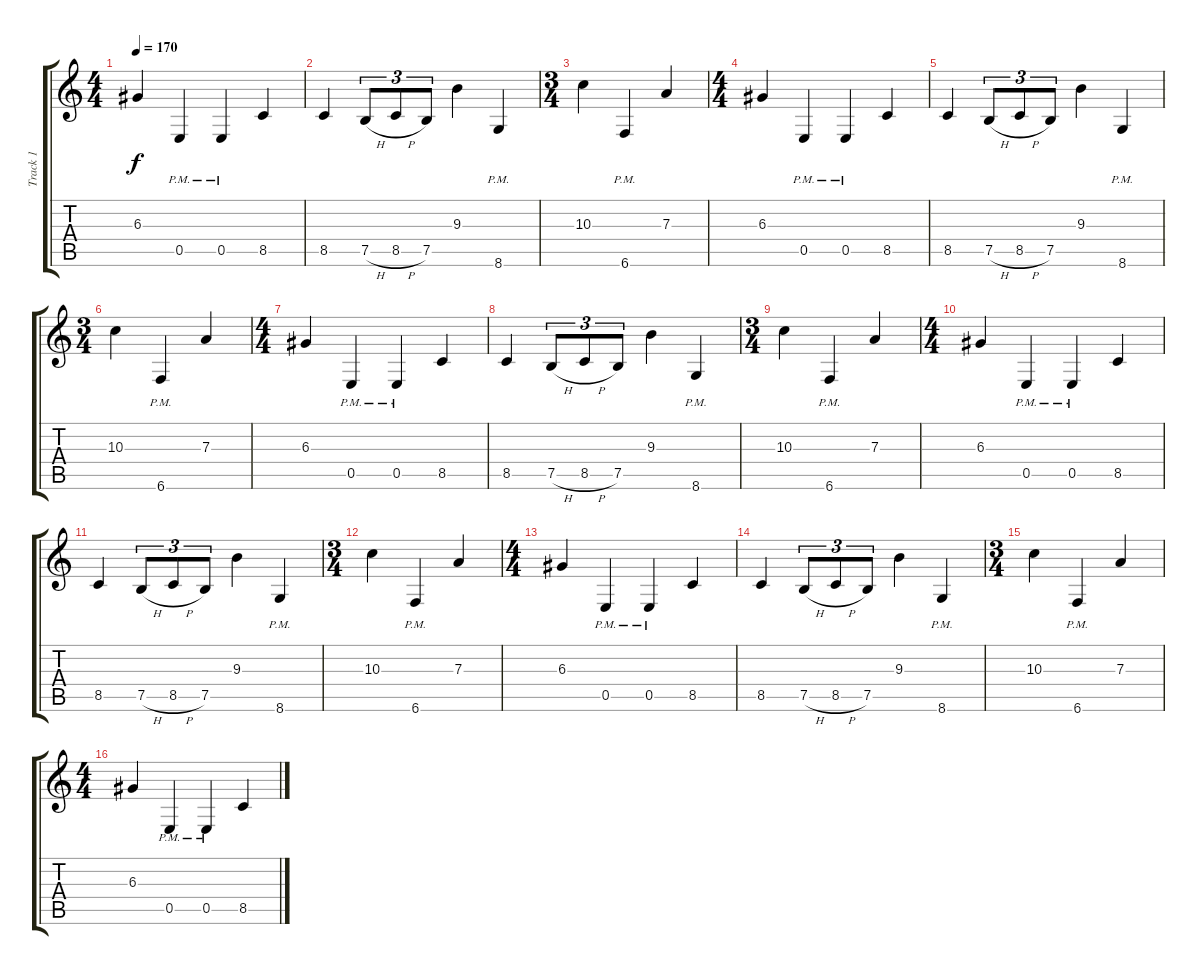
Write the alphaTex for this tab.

\track ("Track 1" "Track 1") {instrument overdrivenguitar}
\staff {score tabs}
\tuning (B3 Gb3 D3 A2 E2 B1) {hide}
\ts (4 4)
\tempo 170
\clef g2
\ks c
6.3.4{dy f} 0.5{pm}.4 0.5{pm}.4 8.5.4 |
8.5.4 7.5{h}.8{tu (3 2)} 8.5{h}.8{tu (3 2)} 7.5.8{tu (3 2)} 9.3.4 8.6{pm}.4 |
\ts (3 4)
10.3.4 6.6{pm}.4 7.3.4 |
\ts (4 4)
6.3.4 0.5{pm}.4 0.5{pm}.4 8.5.4 |
8.5.4 7.5{h}.8{tu (3 2)} 8.5{h}.8{tu (3 2)} 7.5.8{tu (3 2)} 9.3.4 8.6{pm}.4 |
\ts (3 4)
10.3.4 6.6{pm}.4 7.3.4 |
\ts (4 4)
6.3.4 0.5{pm}.4 0.5{pm}.4 8.5.4 |
8.5.4 7.5{h}.8{tu (3 2)} 8.5{h}.8{tu (3 2)} 7.5.8{tu (3 2)} 9.3.4 8.6{pm}.4 |
\ts (3 4)
10.3.4 6.6{pm}.4 7.3.4 |
\ts (4 4)
6.3.4 0.5{pm}.4 0.5{pm}.4 8.5.4 |
8.5.4 7.5{h}.8{tu (3 2)} 8.5{h}.8{tu (3 2)} 7.5.8{tu (3 2)} 9.3.4 8.6{pm}.4 |
\ts (3 4)
10.3.4 6.6{pm}.4 7.3.4 |
\ts (4 4)
6.3.4 0.5{pm}.4 0.5{pm}.4 8.5.4 |
8.5.4 7.5{h}.8{tu (3 2)} 8.5{h}.8{tu (3 2)} 7.5.8{tu (3 2)} 9.3.4 8.6{pm}.4 |
\ts (3 4)
10.3.4 6.6{pm}.4 7.3.4 |
\ts (4 4)
6.3.4 0.5{pm}.4 0.5{pm}.4 8.5.4
